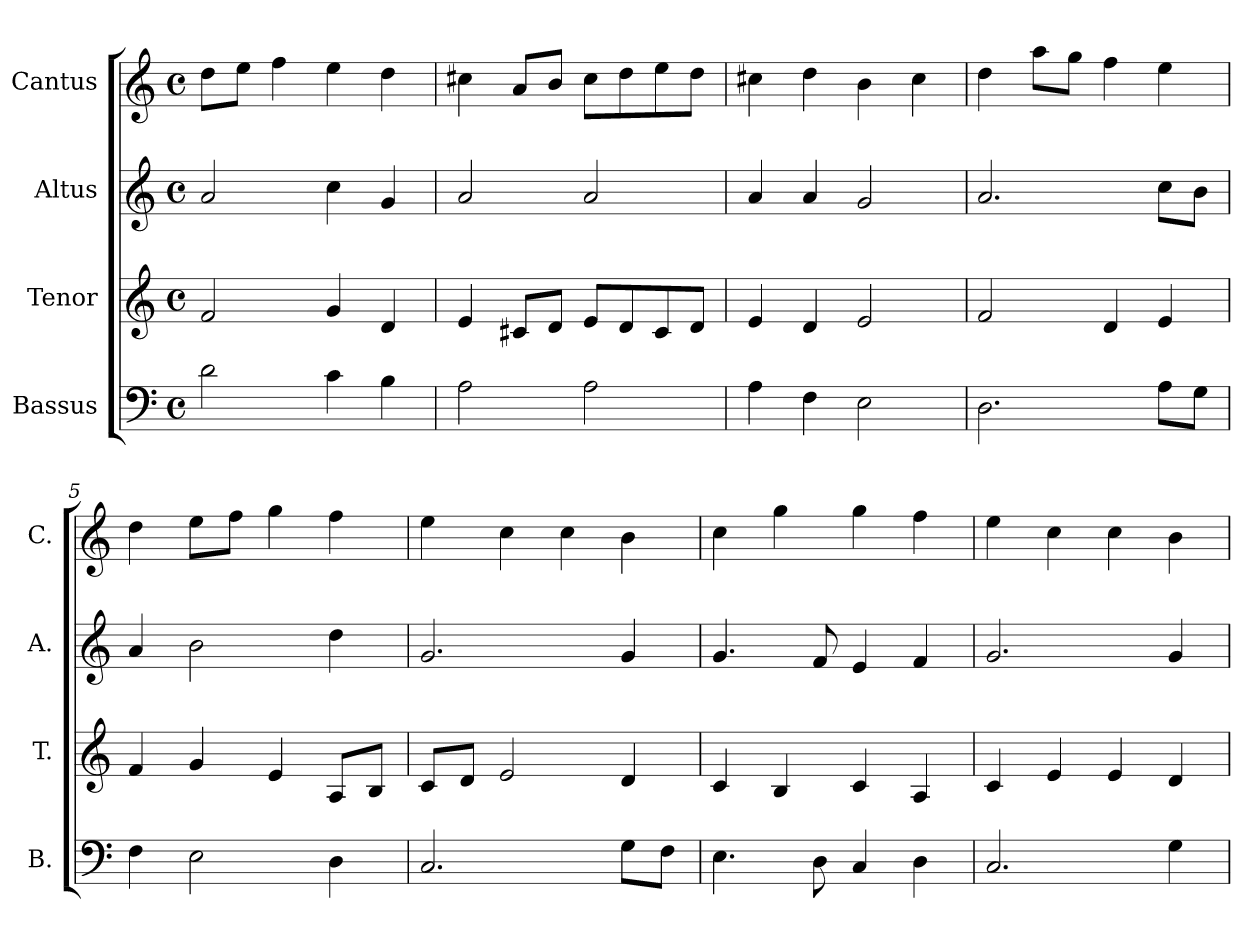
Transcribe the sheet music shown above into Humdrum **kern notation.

**kern	**kern	**kern	**kern
*part4	*part3	*part2	*part1
*staff4	*staff3	*staff2	*staff1
*I"Bassus	*I"Tenor	*I"Altus	*I"Cantus
*I'B.	*I'T.	*I'A.	*I'C.
*clefF4	*clefG2	*clefG2	*clefG2
*k[]	*k[]	*k[]	*k[]
*C:	*C:	*C:	*C:
*M4/4	*M4/4	*M4/4	*M4/4
*met(c)	*met(c)	*met(c)	*met(c)
=1	=1	=1	=1
2d\	2f/	2a/	8dd\L
.	.	.	8ee\J
.	.	.	4ff\
4c\	4g/	4cc\	4ee\
4B\	4d/	4g/	4dd\
=2	=2	=2	=2
2A\	4e/	2a/	4cc#X\
.	8c#X/L	.	8a/L
.	8d/J	.	8b/J
2A\	8e/L	2a/	8cc#\L
.	8d/	.	8dd\
.	8c#/	.	8ee\
.	8d/J	.	8dd\J
=3	=3	=3	=3
4A\	4e/	4a/	4cc#X\
4F\	4d/	4a/	4dd\
2E\	2e/	2g/	4b\
.	.	.	4cc#\
=4	=4	=4	=4
2.D\	2f/	2.a/	4dd\
.	.	.	8aa\L
.	.	.	8gg\J
.	4d/	.	4ff\
8A\L	4e/	8cc\L	4ee\
8G\J	.	8b\J	.
=5	=5	=5	=5
4F\	4f/	4a/	4dd\
2E\	4g/	2b\	8ee\L
.	.	.	8ff\J
.	4e/	.	4gg\
4D\	8A/L	4dd\	4ff\
.	8B/J	.	.
!!LO:LB:g=z
=6	=6	=6	=6
2.C/	8c/L	2.g/	4ee\
.	8d/J	.	.
.	2e/	.	4cc\
.	.	.	4cc\
8G\L	4d/	4g/	4b\
8F\J	.	.	.
=7	=7	=7	=7
4.E\	4c/	4.g/	4cc\
.	4B/	.	4gg\
8D\	.	8f/	.
4C/	4c/	4e/	4gg\
4D\	4A/	4f/	4ff\
=8	=8	=8	=8
2.C/	4c/	2.g/	4ee\
.	4e/	.	4cc\
.	4e/	.	4cc\
4G\	4d/	4g/	4b\
=	=	=	=
*-	*-	*-	*-
